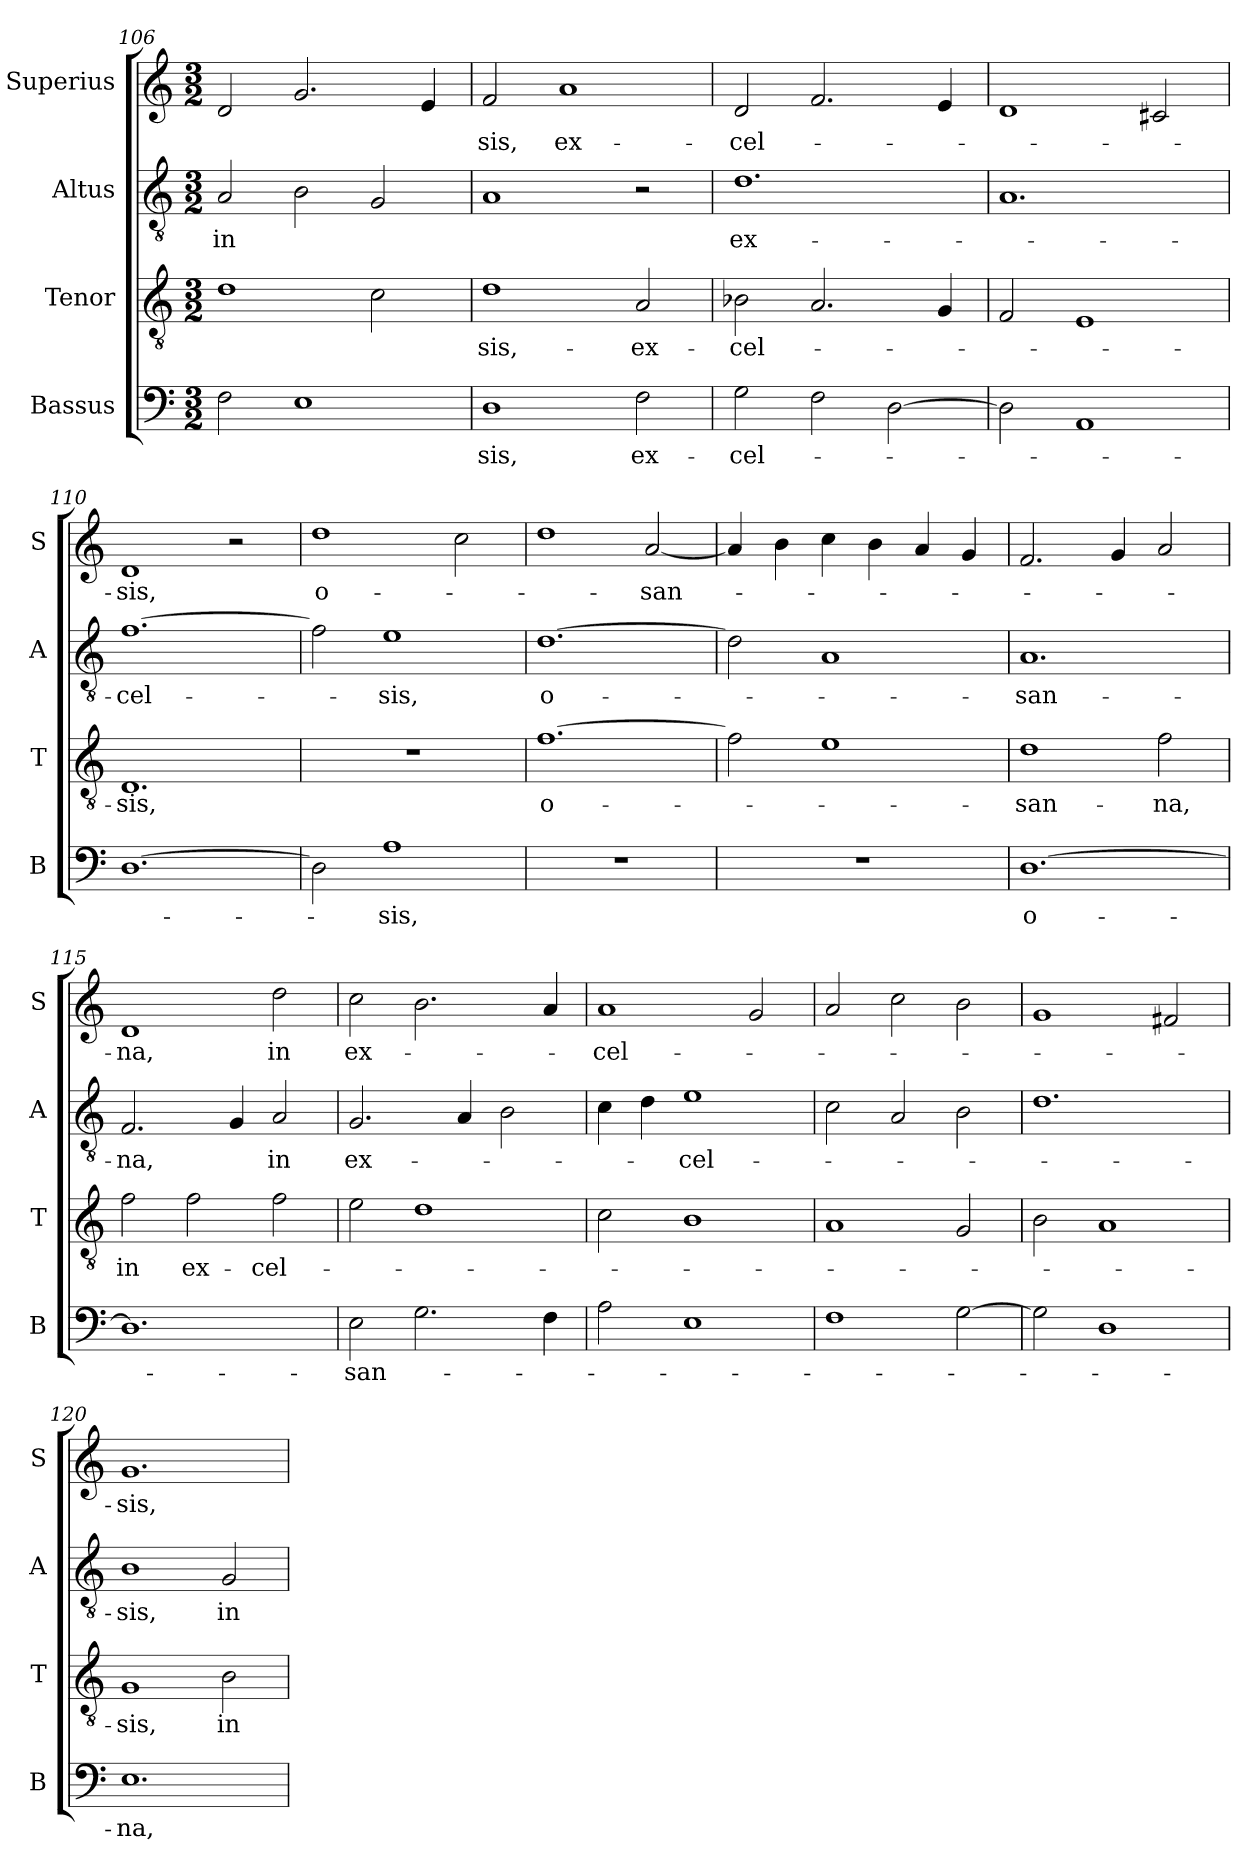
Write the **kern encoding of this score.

**kern	**text	**kern	**text	**kern	**text	**kern	**text
*part4	*part4	*part3	*part3	*part2	*part2	*part1	*part1
*staff4	*staff4	*staff3	*staff3	*staff2	*staff2	*staff1	*staff1
*I"Bassus	*	*I"Tenor	*	*I"Altus	*	*I"Superius	*
*I'B	*	*I'T	*	*I'A	*	*I'S	*
*clefF4	*	*clefGv2	*	*clefGv2	*	*clefG2	*
*k[]	*	*k[]	*	*k[]	*	*k[]	*
*M3/2	*	*M3/2	*	*M3/2	*	*M3/2	*
=106	=106	=106	=106	=106	=106	=106	=106
!	!	!	!	!	!LO:LY:i	!	!
2F	.	1d	.	2A	in	2d	.
1E	.	.	.	2B	.	2.g	.
.	.	2c	.	2G	.	.	.
.	.	.	.	.	.	4e	.
=107	=107	=107	=107	=107	=107	=107	=107
!	!LO:LY:i	!	!LO:LY:i	!	!	!	!LO:LY:i
1D	-sis,	1d	-sis,-	1A	.	2f	-sis,
!	!	!	!	!	!	!	!LO:LY:i
.	.	.	.	.	.	1a	ex-
!	!LO:LY:i	!	!LO:LY:i	!	!	!	!
2F	ex-	2A	-ex-	2r	.	.	.
=108	=108	=108	=108	=108	=108	=108	=108
!	!LO:LY:i	!	!LO:LY:i	!	!LO:LY:i	!	!LO:LY:i
2G	-cel-	2B-X	-cel-	1.d	ex-	2d	-cel-
2F	.	2.A	.	.	.	2.f	.
[2D	.	.	.	.	.	.	.
.	.	4G	.	.	.	4e	.
=109	=109	=109	=109	=109	=109	=109	=109
2D]	.	2F	.	1.A	.	1d	.
1AA	.	1E	.	.	.	.	.
.	.	.	.	.	.	2c#X	.
=110	=110	=110	=110	=110	=110	=110	=110
!	!	!	!LO:LY:i	!	!LO:LY:i	!	!LO:LY:i
[1.D	.	1.D	-sis,	[1.f	-cel-	1d	-sis,
.	.	.	.	.	.	2r	.
=111	=111	=111	=111	=111	=111	=111	=111
!	!	!	!	!	!	!	!LO:LY:i
2D]	.	1.r	.	2f]	.	1dd	o-
!	!LO:LY:i	!	!	!	!LO:LY:i	!	!
1A	-sis,	.	.	1e	-sis,	.	.
.	.	.	.	.	.	2cc	.
=112	=112	=112	=112	=112	=112	=112	=112
!	!	!	!LO:LY:i	!	!LO:LY:i	!	!
1.r	.	[1.f	o-	[1.d	o-	1dd	.
!	!	!	!	!	!	!	!LO:LY:i
.	.	.	.	.	.	[2a	-san-
=113	=113	=113	=113	=113	=113	=113	=113
1.r	.	2f]	.	2d]	.	4a]	.
.	.	.	.	.	.	4b	.
.	.	1e	.	1A	.	4cc	.
.	.	.	.	.	.	4b	.
.	.	.	.	.	.	4a	.
.	.	.	.	.	.	4g	.
=114	=114	=114	=114	=114	=114	=114	=114
!	!LO:LY:i	!	!LO:LY:i	!	!LO:LY:i	!	!
[1.D	o-	1d	-san-	1.A	-san-	2.f	.
.	.	.	.	.	.	4g	.
!	!	!	!LO:LY:i	!	!	!	!
.	.	2f	-na,	.	.	2a	.
=115	=115	=115	=115	=115	=115	=115	=115
!	!	!	!LO:LY:i	!	!LO:LY:i	!	!LO:LY:i
1.D]	.	2f	in	2.F	-na,	1d	-na,
!	!	!	!LO:LY:i	!	!	!	!
.	.	2f	ex-	.	.	.	.
.	.	.	.	4G	.	.	.
!	!	!	!LO:LY:i	!	!LO:LY:i	!	!LO:LY:i
.	.	2f	-cel-	2A	in	2dd	in
=116	=116	=116	=116	=116	=116	=116	=116
!	!LO:LY:i	!	!	!	!LO:LY:i	!	!LO:LY:i
2E	-san-	2e	.	2.G	ex-	2cc	ex-
2.G	.	1d	.	.	.	2.b	.
.	.	.	.	4A	.	.	.
.	.	.	.	2B	.	.	.
4F	.	.	.	.	.	4a	.
=117	=117	=117	=117	=117	=117	=117	=117
!	!	!	!	!	!	!	!LO:LY:i
2A	.	2c	.	4c	.	1a	-cel-
.	.	.	.	4d	.	.	.
!	!	!	!	!	!LO:LY:i	!	!
1E	.	1B	.	1e	-cel-	.	.
.	.	.	.	.	.	2g	.
=118	=118	=118	=118	=118	=118	=118	=118
1F	.	1A	.	2c	.	2a	.
.	.	.	.	2A	.	2cc	.
[2G	.	2G	.	2B	.	2b	.
=119	=119	=119	=119	=119	=119	=119	=119
2G]	.	2B	.	1.d	.	1g	.
1D	.	1A	.	.	.	.	.
.	.	.	.	.	.	2f#X	.
=120	=120	=120	=120	=120	=120	=120	=120
!	!LO:LY:i	!	!LO:LY:i	!	!LO:LY:i	!	!LO:LY:i
1.E	-na,	1G	-sis,	1B	-sis,	1.g	-sis,
!	!	!	!LO:LY:i	!	!LO:LY:i	!	!
.	.	2B	in	2G	in	.	.
=	=	=	=	=	=	=	=
*-	*-	*-	*-	*-	*-	*-	*-
